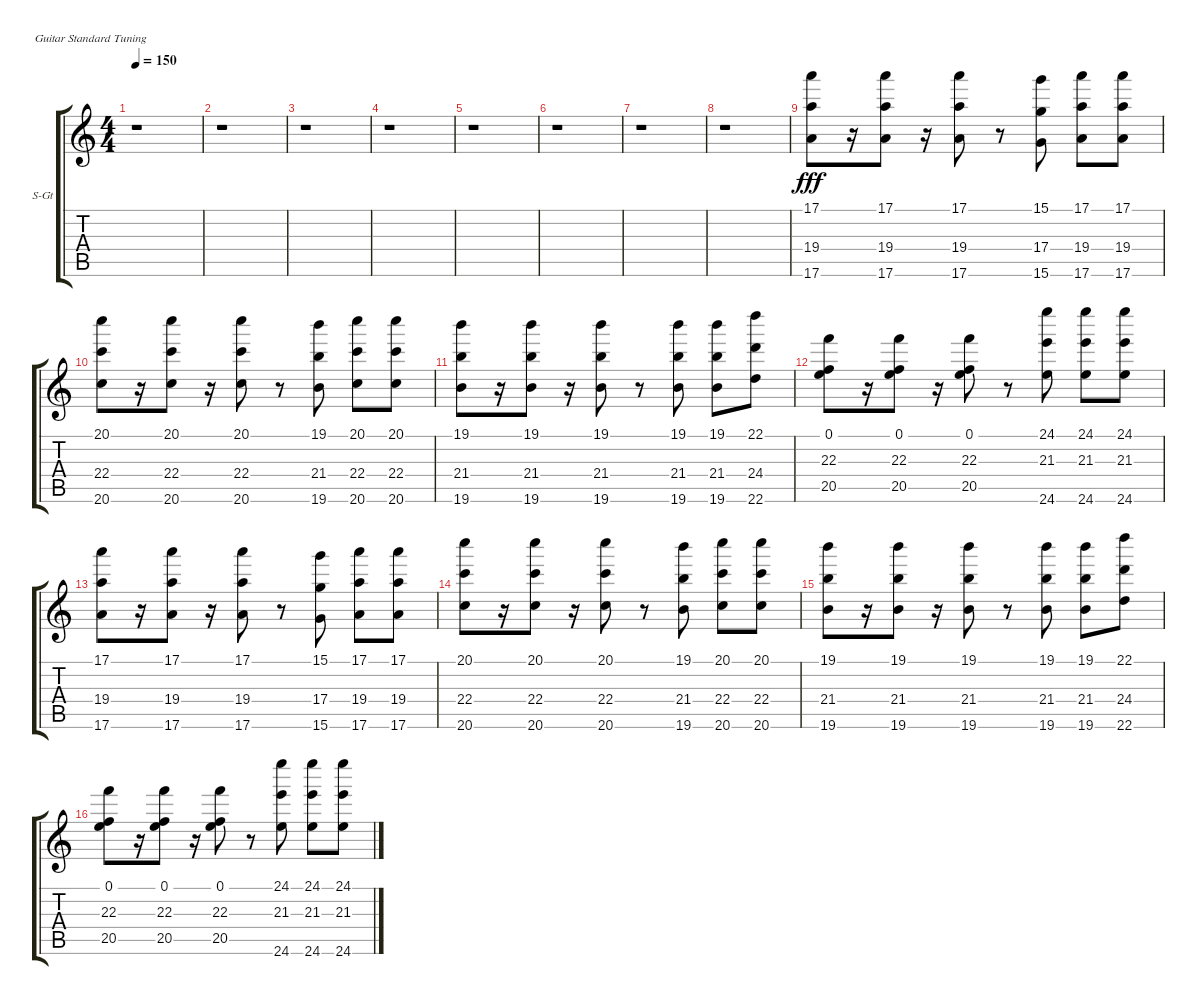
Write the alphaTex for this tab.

\bracketExtendMode groupsimilarinstruments
\firstSystemTrackNameOrientation horizontal
\otherSystemsTrackNameOrientation horizontal
\track ("Synth" "S-Gt") {instrument lead2sawtooth}
\staff {score tabs}
\tuning (E4 B3 G3 D3 A2 E2)
\displaytranspose 12
\ts (4 4)
\tempo 150
\clef g2
\ks c
r.1{dy f} |
r.1 |
r.1 |
r.1 |
r.1 |
r.1 |
r.1 |
r.1 |
(17.1 19.4 17.6).8{dy fff} r.16 (17.1 19.4 17.6).8 r.16 (17.1 19.4 17.6).8 r.8 (15.1 17.4 15.6).8 (17.1 19.4 17.6).8 (17.1 19.4 17.6).8 |
(20.1 22.4 20.6).8 r.16 (20.1 22.4 20.6).8 r.16 (20.1 22.4 20.6).8 r.8 (19.1 21.4 19.6).8 (20.1 22.4 20.6).8 (20.1 22.4 20.6).8 |
(19.1 21.4 19.6).8 r.16 (19.1 21.4 19.6).8 r.16 (19.1 21.4 19.6).8 r.8 (19.1 21.4 19.6).8 (19.1 21.4 19.6).8 (22.1 24.4 22.6).8 |
(0.1 22.3 20.5).8 r.16 (0.1 22.3 20.5).8 r.16 (0.1 22.3 20.5).8 r.8 (24.1 21.3 24.6).8 (24.1 21.3 24.6).8 (24.1 21.3 24.6).8 |
(17.1 19.4 17.6).8 r.16 (17.1 19.4 17.6).8 r.16 (17.1 19.4 17.6).8 r.8 (15.1 17.4 15.6).8 (17.1 19.4 17.6).8 (17.1 19.4 17.6).8 |
(20.1 22.4 20.6).8 r.16 (20.1 22.4 20.6).8 r.16 (20.1 22.4 20.6).8 r.8 (19.1 21.4 19.6).8 (20.1 22.4 20.6).8 (20.1 22.4 20.6).8 |
(19.1 21.4 19.6).8 r.16 (19.1 21.4 19.6).8 r.16 (19.1 21.4 19.6).8 r.8 (19.1 21.4 19.6).8 (19.1 21.4 19.6).8 (22.1 24.4 22.6).8 |
(0.1 22.3 20.5).8 r.16 (0.1 22.3 20.5).8 r.16 (0.1 22.3 20.5).8 r.8 (24.1 21.3 24.6).8 (24.1 21.3 24.6).8 (24.1 21.3 24.6).8
